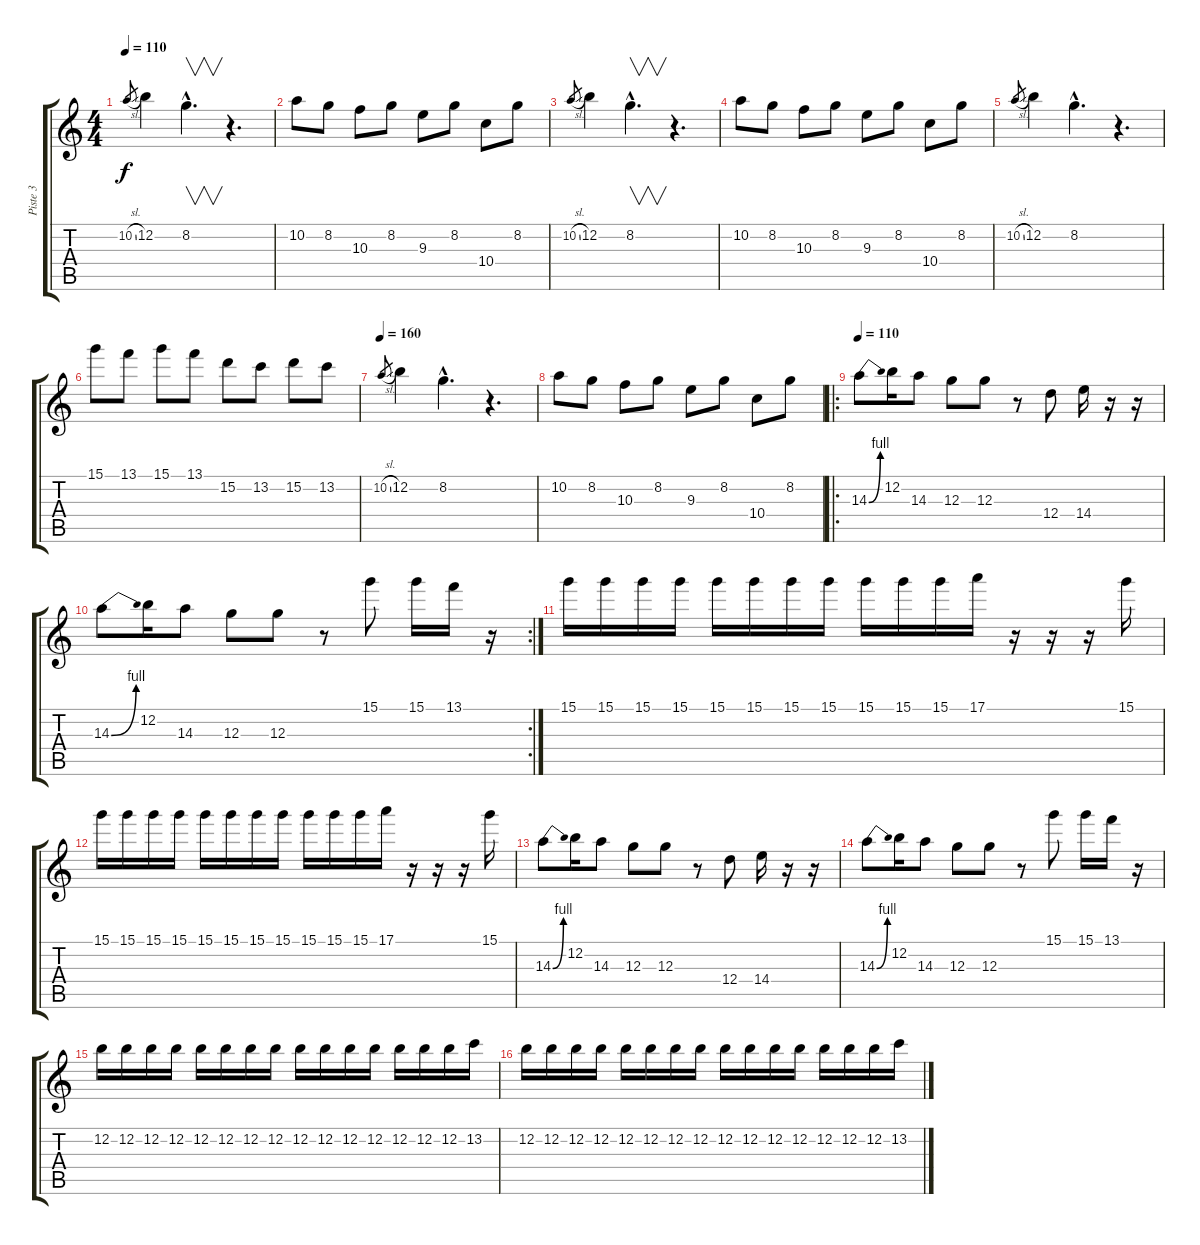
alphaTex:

\track ("Piste 3" "Piste 3") {instrument overdrivenguitar}
\staff {score tabs}
\tuning (E4 B3 G3 D3 A2 E2) {hide}
\ts (4 4)
\tempo 110
\tempo 160
\tempo 110
\clef g2
\ks c
10.2{sl}.8{gr dy f instrument overdrivenguitar} 12.2.4{instrument acousticguitarsteel} 8.2{hac}.4{v d} r.4{d} |
10.2.8 8.2.8 10.3.8 8.2.8 9.3.8 8.2.8 10.4.8 8.2.8 |
10.2{sl}.8{gr} 12.2.4 8.2{hac}.4{v d} r.4{d} |
10.2.8 8.2.8 10.3.8 8.2.8 9.3.8 8.2.8 10.4.8 8.2.8 |
10.2{sl}.8{gr} 12.2.4{instrument acousticguitarsteel} 8.2{hac}.4{d} r.4{d} |
15.1.8 13.1.8 15.1.8 13.1.8 15.2.8 13.2.8 15.2.8 13.2.8 |
\tempo 160
10.2{sl}.8{gr} 12.2.4{instrument acousticguitarsteel} 8.2{hac}.4{d} r.4{d} |
10.2.8 8.2.8 10.3.8 8.2.8 9.3.8 8.2.8 10.4.8 8.2.8 |
\ro
\tempo 110
14.3{be (bend 0 0 60 4)}.8 12.2.16 14.3.8 12.3.8 12.3.8 r.8 12.4.8 14.4.16 r.16 r.16 |
\rc 2
14.3{be (bend 0 0 60 4)}.8 12.2.16 14.3.8 12.3.8 12.3.8 r.8 15.1.8 15.1.16 13.1.16 r.16 |
15.1.16 15.1.16 15.1.16 15.1.16 15.1.16 15.1.16 15.1.16 15.1.16 15.1.16 15.1.16 15.1.16 17.1.16 r.16 r.16 r.16 15.1.16 |
15.1.16 15.1.16 15.1.16 15.1.16 15.1.16 15.1.16 15.1.16 15.1.16 15.1.16 15.1.16 15.1.16 17.1.16 r.16 r.16 r.16 15.1.16 |
14.3{be (bend 0 0 60 4)}.8 12.2.16 14.3.8 12.3.8 12.3.8 r.8 12.4.8 14.4.16 r.16 r.16 |
14.3{be (bend 0 0 60 4)}.8 12.2.16 14.3.8 12.3.8 12.3.8 r.8 15.1.8 15.1.16 13.1.16 r.16 |
12.2.16 12.2.16 12.2.16 12.2.16 12.2.16 12.2.16 12.2.16 12.2.16 12.2.16 12.2.16 12.2.16 12.2.16 12.2.16 12.2.16 12.2.16 13.2.16 |
12.2.16 12.2.16 12.2.16 12.2.16 12.2.16 12.2.16 12.2.16 12.2.16 12.2.16 12.2.16 12.2.16 12.2.16 12.2.16 12.2.16 12.2.16 13.2.16
